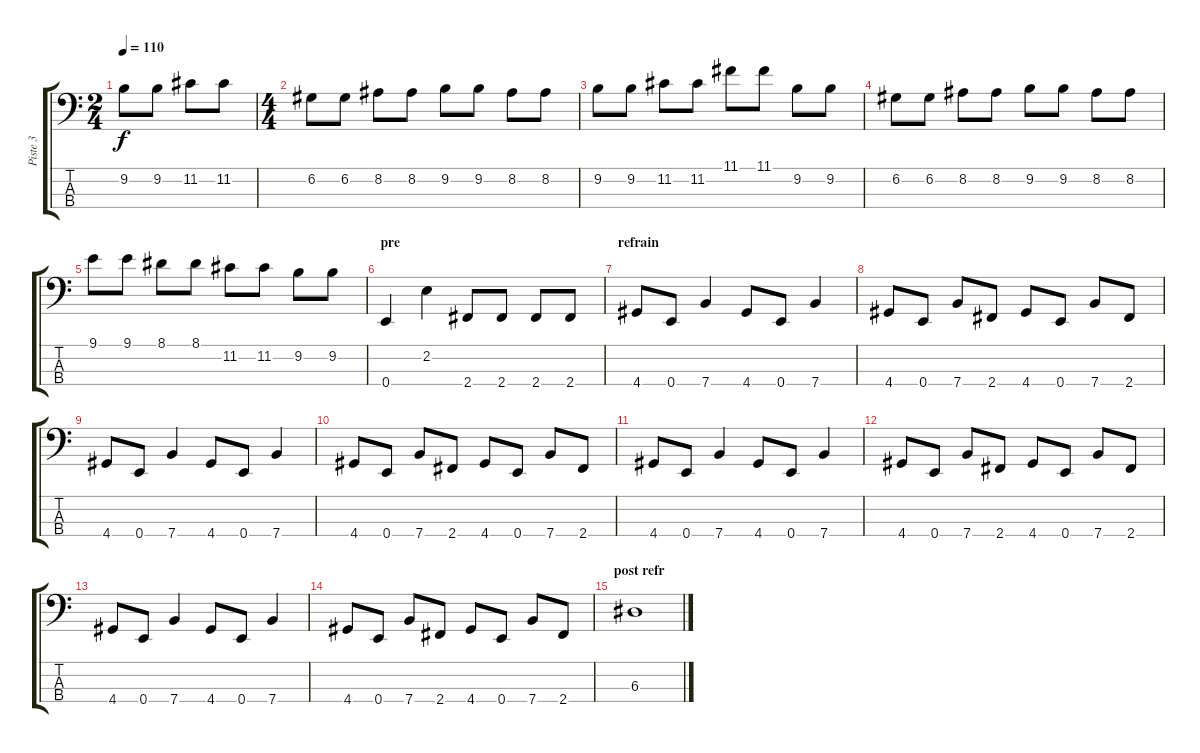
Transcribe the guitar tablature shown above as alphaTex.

\track ("Piste 3" "Piste 3") {instrument electricbasspick}
\staff {score tabs}
\tuning (G2 D2 A1 E1) {hide}
\ts (2 4)
\tempo 110
\clef f4
\ks c
9.2.8{dy f} 9.2.8 11.2.8 11.2.8 |
\ts (4 4)
6.2.8 6.2.8 8.2.8 8.2.8 9.2.8 9.2.8 8.2.8 8.2.8 |
9.2.8 9.2.8 11.2.8 11.2.8 11.1.8 11.1.8 9.2.8 9.2.8 |
6.2.8 6.2.8 8.2.8 8.2.8 9.2.8 9.2.8 8.2.8 8.2.8 |
9.1.8 9.1.8 8.1.8 8.1.8 11.2.8 11.2.8 9.2.8 9.2.8 |
\section ("" "pre")
0.4.4 2.2.4 2.4.8 2.4.8 2.4.8 2.4.8 |
\section ("" "refrain")
4.4.8 0.4.8 7.4.4 4.4.8 0.4.8 7.4.4 |
4.4.8 0.4.8 7.4.8 2.4.8 4.4.8 0.4.8 7.4.8 2.4.8 |
4.4.8 0.4.8 7.4.4 4.4.8 0.4.8 7.4.4 |
4.4.8 0.4.8 7.4.8 2.4.8 4.4.8 0.4.8 7.4.8 2.4.8 |
4.4.8 0.4.8 7.4.4 4.4.8 0.4.8 7.4.4 |
4.4.8 0.4.8 7.4.8 2.4.8 4.4.8 0.4.8 7.4.8 2.4.8 |
4.4.8 0.4.8 7.4.4 4.4.8 0.4.8 7.4.4 |
4.4.8 0.4.8 7.4.8 2.4.8 4.4.8 0.4.8 7.4.8 2.4.8 |
\section ("" "post refr")
6.3.1
